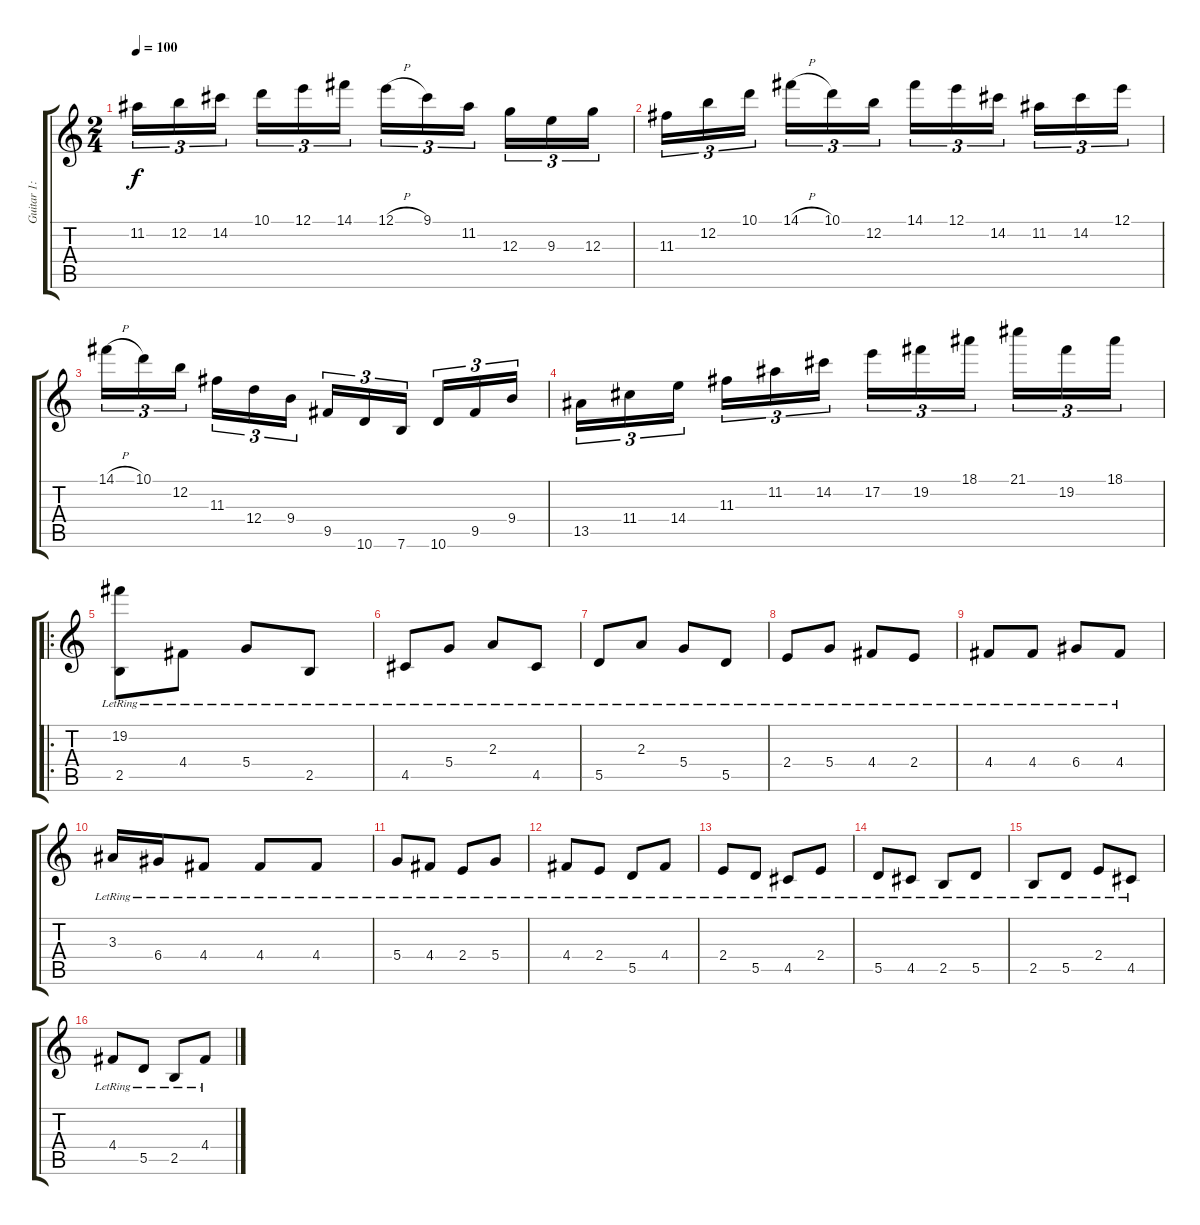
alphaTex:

\track ("Guitar 1: intro/arps" "Guitar 1: ") {instrument electricguitarjazz}
\staff {score tabs}
\tuning (E4 B3 G3 D3 A2 E2) {hide}
\ts (2 4)
\tempo 100
\clef g2
\ks c
11.2.16{tu (3 2) dy f} 12.2.16{tu (3 2)} 14.2.16{tu (3 2) beam splitsecondary} 10.1.16{tu (3 2)} 12.1.16{tu (3 2)} 14.1.16{tu (3 2)} 12.1{h}.16{tu (3 2)} 9.1.16{tu (3 2)} 11.2.16{tu (3 2) beam splitsecondary} 12.3.16{tu (3 2)} 9.3.16{tu (3 2)} 12.3.16{tu (3 2)} |
11.3.16{tu (3 2)} 12.2.16{tu (3 2)} 10.1.16{tu (3 2) beam splitsecondary} 14.1{h}.16{tu (3 2)} 10.1.16{tu (3 2)} 12.2.16{tu (3 2)} 14.1.16{tu (3 2)} 12.1.16{tu (3 2)} 14.2.16{tu (3 2) beam splitsecondary} 11.2.16{tu (3 2)} 14.2.16{tu (3 2)} 12.1.16{tu (3 2)} |
14.1{h}.16{tu (3 2)} 10.1.16{tu (3 2)} 12.2.16{tu (3 2) beam splitsecondary} 11.3.16{tu (3 2)} 12.4.16{tu (3 2)} 9.4.16{tu (3 2)} 9.5.16{tu (3 2)} 10.6.16{tu (3 2)} 7.6.16{tu (3 2) beam splitsecondary} 10.6.16{tu (3 2)} 9.5.16{tu (3 2)} 9.4.16{tu (3 2)} |
13.5.16{tu (3 2)} 11.4.16{tu (3 2)} 14.4.16{tu (3 2) beam splitsecondary} 11.3.16{tu (3 2)} 11.2.16{tu (3 2)} 14.2.16{tu (3 2)} 17.2.16{tu (3 2)} 19.2.16{tu (3 2)} 18.1.16{tu (3 2) beam splitsecondary} 21.1.16{tu (3 2)} 19.2.16{tu (3 2)} 18.1.16{tu (3 2)} |
\ro
(19.2 2.5{lr}).8 4.4{lr}.8 5.4{lr}.8 2.5{lr}.8 |
4.5{lr}.8 5.4{lr}.8 2.3{lr}.8 4.5{lr}.8 |
5.5{lr}.8 2.3{lr}.8 5.4{lr}.8 5.5{lr}.8 |
2.4{lr}.8 5.4{lr}.8 4.4{lr}.8 2.4{lr}.8 |
4.4{lr}.8 4.4{lr}.8 6.4{lr}.8 4.4{lr}.8 |
3.3{lr}.16 6.4{lr}.16 4.4{lr}.8 4.4{lr}.8 4.4{lr}.8 |
5.4{lr}.8 4.4{lr}.8 2.4{lr}.8 5.4{lr}.8 |
4.4{lr}.8 2.4{lr}.8 5.5{lr}.8 4.4{lr}.8 |
2.4{lr}.8 5.5{lr}.8 4.5{lr}.8 2.4{lr}.8 |
5.5{lr}.8 4.5{lr}.8 2.5{lr}.8 5.5{lr}.8 |
2.5{lr}.8 5.5{lr}.8 2.4{lr}.8 4.5{lr}.8 |
4.4{lr}.8 5.5{lr}.8 2.5{lr}.8 4.4{lr}.8
